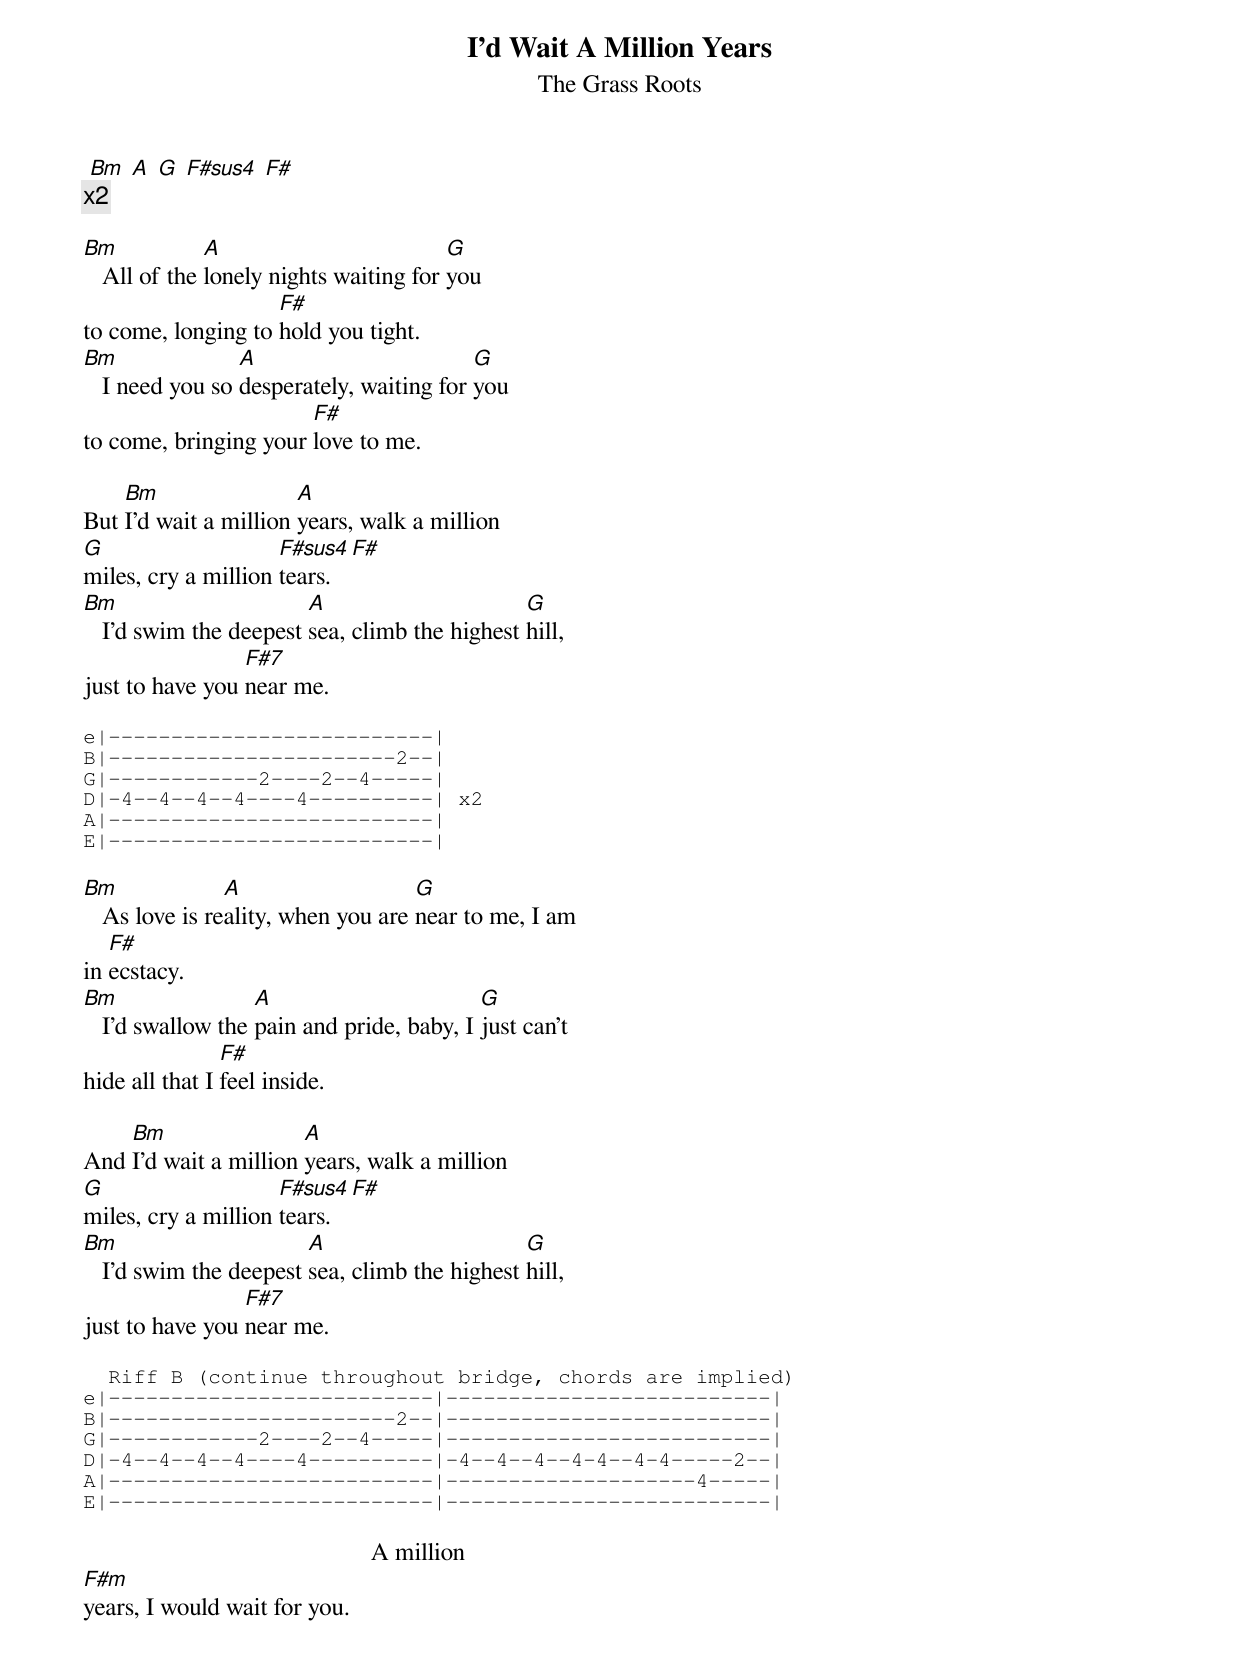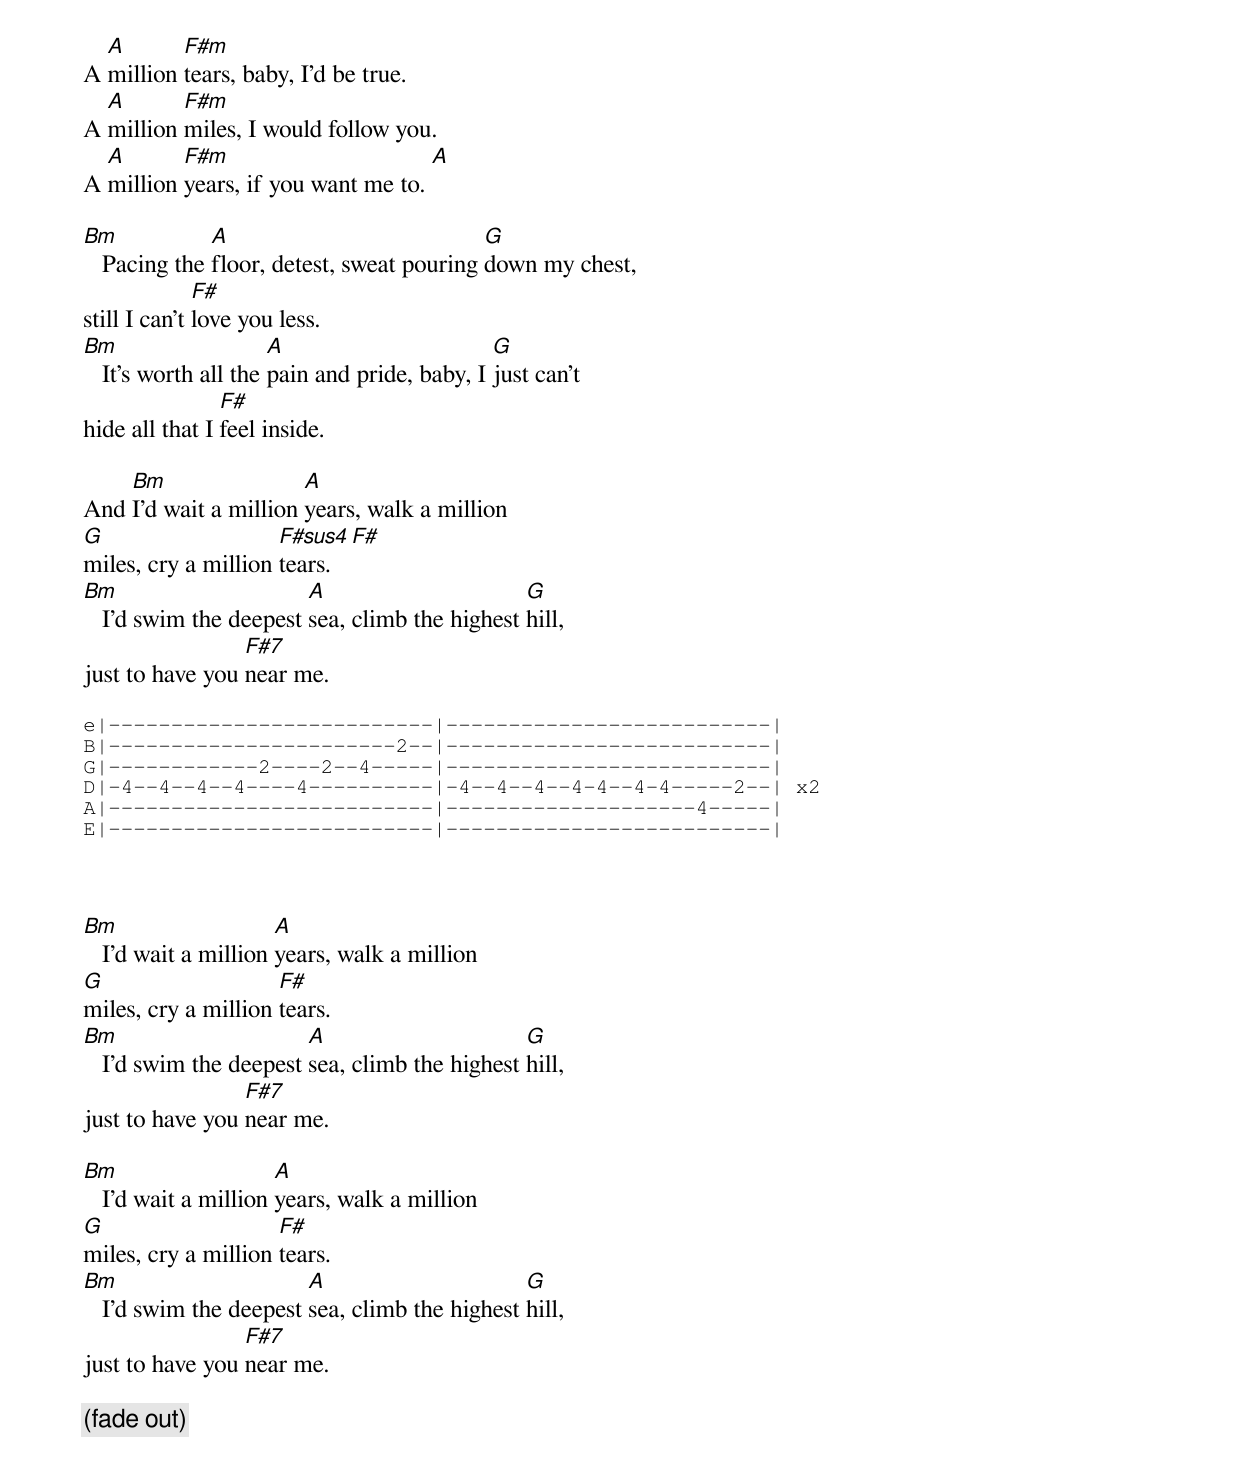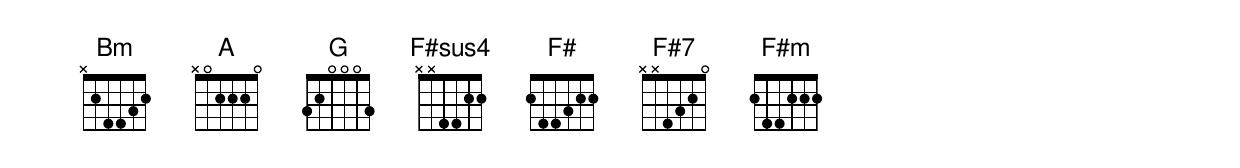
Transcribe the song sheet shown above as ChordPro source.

{title: I’d Wait A Million Years}
{subtitle: The Grass Roots}

 [Bm] [A] [G] [F#sus4] [F#]
{c:x2}

[Bm]   All of the [A]lonely nights waiting for [G]you
to come, longing to [F#]hold you tight.
[Bm]   I need you so [A]desperately, waiting for [G]you
to come, bringing your [F#]love to me.

But [Bm]I'd wait a million [A]years, walk a million
[G]miles, cry a million [F#sus4]tears. [F#]
[Bm]   I'd swim the deepest [A]sea, climb the highest [G]hill,
just to have you [F#7]near me.

{sot}
e|--------------------------|
B|-----------------------2--|
G|------------2----2--4-----|
D|-4--4--4--4----4----------| x2
A|--------------------------|
E|--------------------------|
{eot}

[Bm]   As love is re[A]ality, when you are [G]near to me, I am
in [F#]ecstacy.
[Bm]   I'd swallow the [A]pain and pride, baby, I [G]just can't
hide all that I [F#]feel inside.

And [Bm]I'd wait a million [A]years, walk a million
[G]miles, cry a million [F#sus4]tears. [F#]
[Bm]   I'd swim the deepest [A]sea, climb the highest [G]hill,
just to have you [F#7]near me.

{sot}
  Riff B (continue throughout bridge, chords are implied)
e|--------------------------|--------------------------|
B|-----------------------2--|--------------------------|
G|------------2----2--4-----|--------------------------|
D|-4--4--4--4----4----------|-4--4--4--4-4--4-4-----2--|
A|--------------------------|--------------------4-----|
E|--------------------------|--------------------------|
{eot}

                                              A million
[F#m]years, I would wait for you.
A [A]million [F#m]tears, baby, I'd be true.
A [A]million [F#m]miles, I would follow you.
A [A]million [F#m]years, if you want me to. [A]

[Bm]   Pacing the [A]floor, detest, sweat pouring [G]down my chest,
still I can't [F#]love you less.
[Bm]   It's worth all the [A]pain and pride, baby, I [G]just can't
hide all that I [F#]feel inside.

And [Bm]I'd wait a million [A]years, walk a million
[G]miles, cry a million [F#sus4]tears. [F#]
[Bm]   I'd swim the deepest [A]sea, climb the highest [G]hill,
just to have you [F#7]near me.

{sot}
e|--------------------------|--------------------------|
B|-----------------------2--|--------------------------|
G|------------2----2--4-----|--------------------------|
D|-4--4--4--4----4----------|-4--4--4--4-4--4-4-----2--| x2
A|--------------------------|--------------------4-----|
E|--------------------------|--------------------------|
{eot}



[Bm]   I'd wait a million [A]years, walk a million
[G]miles, cry a million [F#]tears.
[Bm]   I'd swim the deepest [A]sea, climb the highest [G]hill,
just to have you [F#7]near me.

[Bm]   I'd wait a million [A]years, walk a million
[G]miles, cry a million [F#]tears.
[Bm]   I'd swim the deepest [A]sea, climb the highest [G]hill,
just to have you [F#7]near me.

{c:(fade out)}


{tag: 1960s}
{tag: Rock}
